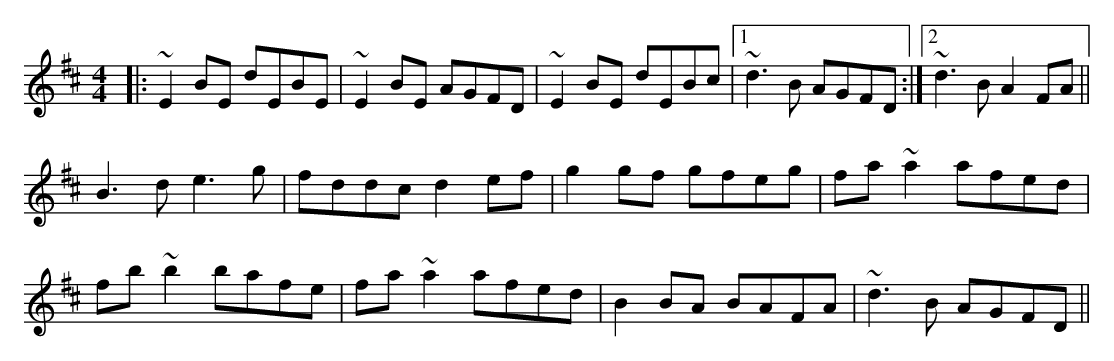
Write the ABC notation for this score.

X:1
M:4/4
K:Edor
|:~E2BE dEBE|~E2BE AGFD|~E2BE dEBc|1 ~d3B AGFD:|2 ~d3B A2FA||
B3d e3g|fddc d2ef|g2gf gfeg|fa~a2 afed|
fb~b2 bafe|fa~a2 afed|B2BA BAFA|~d3B AGFD||
